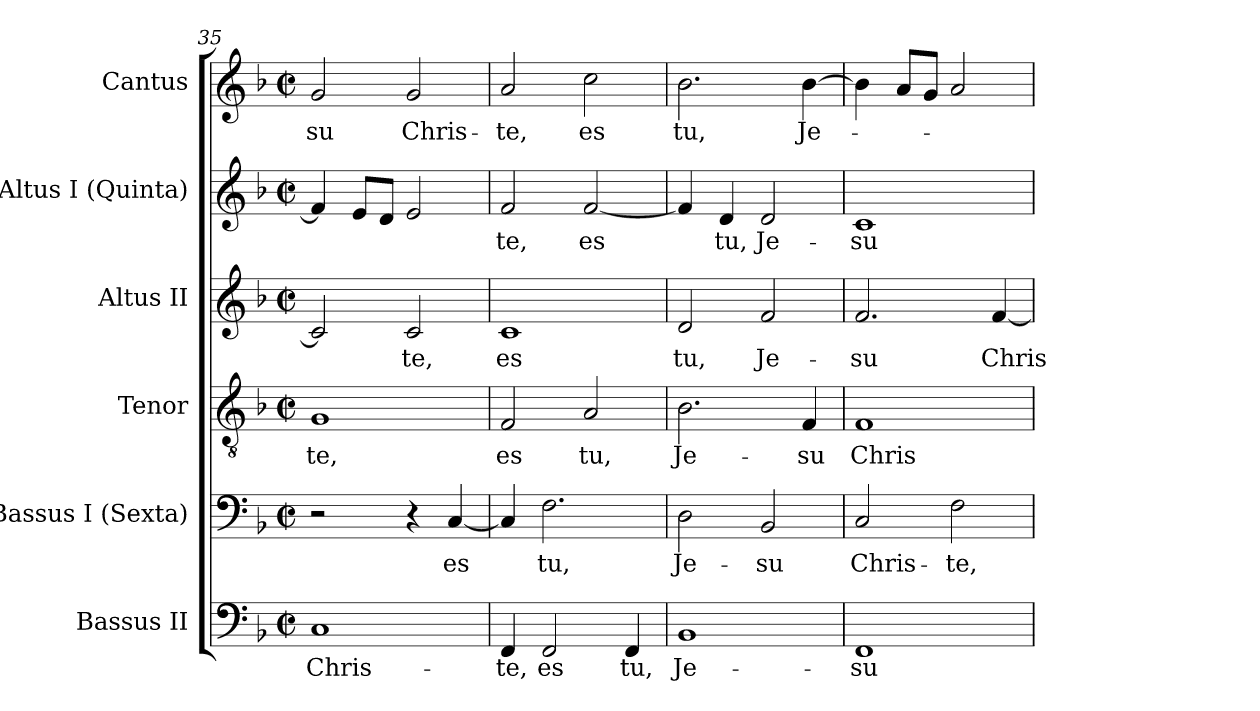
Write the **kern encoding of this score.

**kern	**text	**kern	**text	**kern	**text	**kern	**text	**kern	**text	**kern	**text
*part6	*part6	*part5	*part5	*part4	*part4	*part3	*part3	*part2	*part2	*part1	*part1
*staff6	*staff6	*staff5	*staff5	*staff4	*staff4	*staff3	*staff3	*staff2	*staff2	*staff1	*staff1
*I"Bassus II	*	*I"Bassus I (Sexta)	*	*I"Tenor	*	*I"Altus II	*	*I"Altus I (Quinta)	*	*I"Cantus	*
*I'B.	*	*I'B.	*	*I'T.	*	*I'A.	*	*I'A.	*	*I'S.	*
!!LO:PB:g=z
*clefF4	*	*clefF4	*	*clefGv2	*	*clefG2	*	*clefG2	*	*clefG2	*
*	*	*	*	*ITrd7c12	*	*	*	*	*	*	*
*k[b-]	*	*k[b-]	*	*k[b-]	*	*k[b-]	*	*k[b-]	*	*k[b-]	*
*F:	*	*F:	*	*F:	*	*F:	*	*F:	*	*F:	*
*M2/2	*	*M2/2	*	*M2/2	*	*M2/2	*	*M2/2	*	*M2/2	*
*met(c|)	*	*met(c|)	*	*met(c|)	*	*met(c|)	*	*met(c|)	*	*met(c|)	*
=35	=35	=35	=35	=35	=35	=35	=35	=35	=35	=35	=35
!	!LO:LY:b:color=#000000	!	!	!	!	!	!	!	!	!	!
!	!	!	!	!	!LO:LY:b:color=#000000	!	!	!	!	!	!
!	!	!	!	!	!	!	!	!	!	!	!LO:LY:b:color=#000000
1Ci	Chris-	2r	.	1GGi	-te,	2ci/]	.	4fi/]	.	2gi/	-su
.	.	.	.	.	.	.	.	8ei/L	.	.	.
.	.	.	.	.	.	.	.	8di/J	.	.	.
!	!	!	!	!	!	!	!LO:LY:b:color=#000000	!	!	!	!
!	!	!	!	!	!	!	!	!	!	!	!LO:LY:b:color=#000000
.	.	4r	.	.	.	2ci/	-te,	2ei/	.	2gi/	Chris-
!	!	!	!LO:LY:b:color=#000000	!	!	!	!	!	!	!	!
.	.	[<4Ci/	es	.	.	.	.	.	.	.	.
=36	=36	=36	=36	=36	=36	=36	=36	=36	=36	=36	=36
!	!LO:LY:b:color=#000000	!	!	!	!	!	!	!	!	!	!
!	!	!	!	!	!LO:LY:b:color=#000000	!	!	!	!	!	!
!	!	!	!	!	!	!	!LO:LY:b:color=#000000	!	!	!	!
!	!	!	!	!	!	!	!	!	!LO:LY:b:color=#000000	!	!
!	!	!	!	!	!	!	!	!	!	!	!LO:LY:b:color=#000000
4FFi/	-te,	4Ci/]	.	2FFi/	es	1ci	es	2fi/	-te,	2ai/	-te,
!	!LO:LY:b:color=#000000	!	!	!	!	!	!	!	!	!	!
!	!	!	!LO:LY:b:color=#000000	!	!	!	!	!	!	!	!
2FFi/	es	2.Fi\	tu,	.	.	.	.	.	.	.	.
!	!	!	!	!	!LO:LY:b:color=#000000	!	!	!	!	!	!
!	!	!	!	!	!	!	!	!	!LO:LY:b:color=#000000	!	!
!	!	!	!	!	!	!	!	!	!	!	!LO:LY:b:color=#000000
.	.	.	.	2AAi/	tu,	.	.	[<2fi/	es	2cci\	es
!	!LO:LY:b:color=#000000	!	!	!	!	!	!	!	!	!	!
4FFi/	tu,	.	.	.	.	.	.	.	.	.	.
=37	=37	=37	=37	=37	=37	=37	=37	=37	=37	=37	=37
!	!LO:LY:b:color=#000000	!	!	!	!	!	!	!	!	!	!
!	!	!	!LO:LY:b:color=#000000	!	!	!	!	!	!	!	!
!	!	!	!	!	!LO:LY:b:color=#000000	!	!	!	!	!	!
!	!	!	!	!	!	!	!LO:LY:b:color=#000000	!	!	!	!
!	!	!	!	!	!	!	!	!	!	!	!LO:LY:b:color=#000000
1BB-i	Je-	2Di\	Je-	2.BB-i\	Je-	2di/	tu,	4fi/]	.	2.b-i\	tu,
!	!	!	!	!	!	!	!	!	!LO:LY:b:color=#000000	!	!
.	.	.	.	.	.	.	.	4di/	tu,	.	.
!	!	!	!LO:LY:b:color=#000000	!	!	!	!	!	!	!	!
!	!	!	!	!	!	!	!LO:LY:b:color=#000000	!	!	!	!
!	!	!	!	!	!	!	!	!	!LO:LY:b:color=#000000	!	!
.	.	2BB-i/	-su	.	.	2fi/	Je-	2di/	Je-	.	.
!	!	!	!	!	!LO:LY:b:color=#000000	!	!	!	!	!	!
!	!	!	!	!	!	!	!	!	!	!	!LO:LY:b:color=#000000
.	.	.	.	4FFi/	-su	.	.	.	.	[>4b-i\	Je-
=38	=38	=38	=38	=38	=38	=38	=38	=38	=38	=38	=38
!	!LO:LY:b:color=#000000	!	!	!	!	!	!	!	!	!	!
!	!	!	!LO:LY:b:color=#000000	!	!	!	!	!	!	!	!
!	!	!	!	!	!LO:LY:b:color=#000000	!	!	!	!	!	!
!	!	!	!	!	!	!	!LO:LY:b:color=#000000	!	!	!	!
!	!	!	!	!	!	!	!	!	!LO:LY:b:color=#000000	!	!
1FFi	-su	2Ci/	Chris-	1FFi	Chris-	2.fi/	-su	1ci	-su	4b-i\]	.
.	.	.	.	.	.	.	.	.	.	8ai/L	.
.	.	.	.	.	.	.	.	.	.	8gi/J	.
!	!	!	!LO:LY:b:color=#000000	!	!	!	!	!	!	!	!
.	.	2Fi\	-te,	.	.	.	.	.	.	2ai/	.
!	!	!	!	!	!	!	!LO:LY:b:color=#000000	!	!	!	!
.	.	.	.	.	.	[<4fi/	Chris-	.	.	.	.
=	=	=	=	=	=	=	=	=	=	=	=
*-	*-	*-	*-	*-	*-	*-	*-	*-	*-	*-	*-
